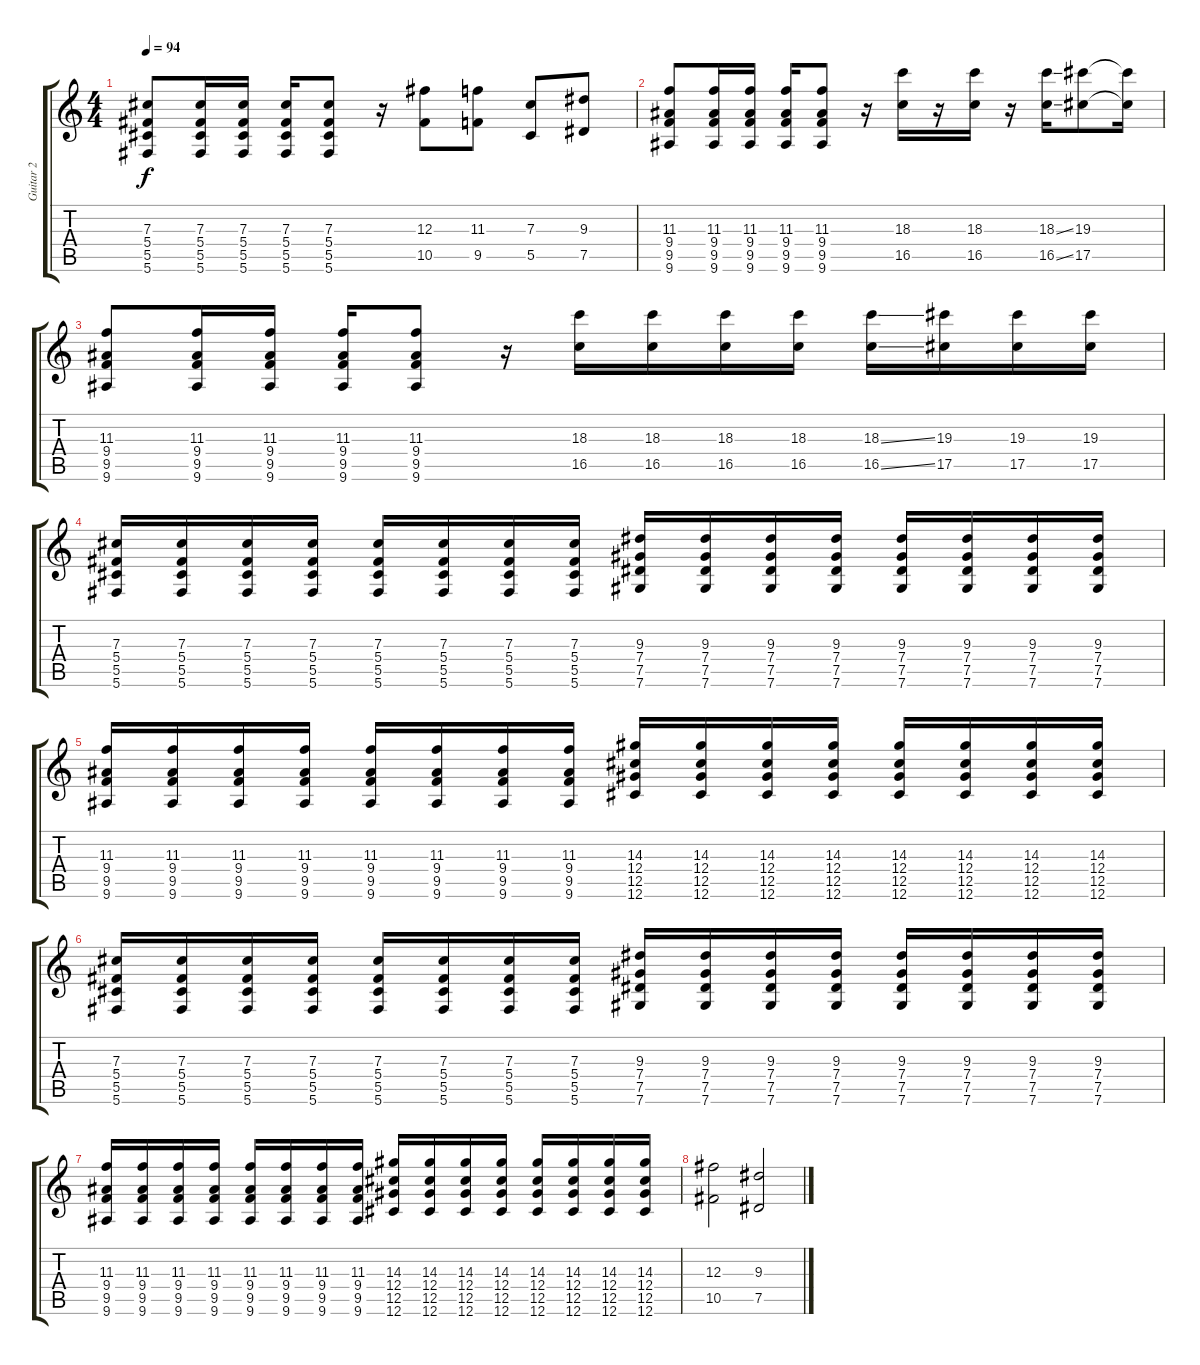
\track ("Guitar 2" "Guitar 2") {instrument distortionguitar}
\staff {score tabs}
\tuning (Eb4 Bb3 Gb3 Db3 Ab2 Db2) {hide}
\ts (4 4)
\tempo 94
\clef g2
\ks c
(7.3 5.4 5.5 5.6).8{dy f} (7.3 5.4 5.5 5.6).16 (7.3 5.4 5.5 5.6).16 (7.3 5.4 5.5 5.6).16 (7.3 5.4 5.5 5.6).8 r.16 (12.3 10.5).8 (11.3 9.5).8 (7.3 5.5).8 (9.3 7.5).8 |
(11.3 9.4 9.5 9.6).8 (11.3 9.4 9.5 9.6).16 (11.3 9.4 9.5 9.6).16 (11.3 9.4 9.5 9.6).16 (11.3 9.4 9.5 9.6).8 r.16 (18.3 16.5).16 r.16 (18.3 16.5).16 r.16 (18.3{ss} 16.5{ss}).16 (19.3 17.5).8 (19.3{t} 17.5{t}).16 |
(11.3 9.4 9.5 9.6).8 (11.3 9.4 9.5 9.6).16 (11.3 9.4 9.5 9.6).16 (11.3 9.4 9.5 9.6).16 (11.3 9.4 9.5 9.6).8 r.16 (18.3 16.5).16 (18.3 16.5).16 (18.3 16.5).16 (18.3 16.5).16 (18.3{ss} 16.5{ss}).16 (19.3 17.5).16 (19.3 17.5).16 (19.3 17.5).16 |
(7.3 5.4 5.5 5.6).16 (7.3 5.4 5.5 5.6).16 (7.3 5.4 5.5 5.6).16 (7.3 5.4 5.5 5.6).16 (7.3 5.4 5.5 5.6).16 (7.3 5.4 5.5 5.6).16 (7.3 5.4 5.5 5.6).16 (7.3 5.4 5.5 5.6).16 (9.3 7.4 7.5 7.6).16 (9.3 7.4 7.5 7.6).16 (9.3 7.4 7.5 7.6).16 (9.3 7.4 7.5 7.6).16 (9.3 7.4 7.5 7.6).16 (9.3 7.4 7.5 7.6).16 (9.3 7.4 7.5 7.6).16 (9.3 7.4 7.5 7.6).16 |
(11.3 9.4 9.5 9.6).16 (11.3 9.4 9.5 9.6).16 (11.3 9.4 9.5 9.6).16 (11.3 9.4 9.5 9.6).16 (11.3 9.4 9.5 9.6).16 (11.3 9.4 9.5 9.6).16 (11.3 9.4 9.5 9.6).16 (11.3 9.4 9.5 9.6).16 (14.3 12.4 12.5 12.6).16 (14.3 12.4 12.5 12.6).16 (14.3 12.4 12.5 12.6).16 (14.3 12.4 12.5 12.6).16 (14.3 12.4 12.5 12.6).16 (14.3 12.4 12.5 12.6).16 (14.3 12.4 12.5 12.6).16 (14.3 12.4 12.5 12.6).16 |
(7.3 5.4 5.5 5.6).16 (7.3 5.4 5.5 5.6).16 (7.3 5.4 5.5 5.6).16 (7.3 5.4 5.5 5.6).16 (7.3 5.4 5.5 5.6).16 (7.3 5.4 5.5 5.6).16 (7.3 5.4 5.5 5.6).16 (7.3 5.4 5.5 5.6).16 (9.3 7.4 7.5 7.6).16 (9.3 7.4 7.5 7.6).16 (9.3 7.4 7.5 7.6).16 (9.3 7.4 7.5 7.6).16 (9.3 7.4 7.5 7.6).16 (9.3 7.4 7.5 7.6).16 (9.3 7.4 7.5 7.6).16 (9.3 7.4 7.5 7.6).16 |
(11.3 9.4 9.5 9.6).16 (11.3 9.4 9.5 9.6).16 (11.3 9.4 9.5 9.6).16 (11.3 9.4 9.5 9.6).16 (11.3 9.4 9.5 9.6).16 (11.3 9.4 9.5 9.6).16 (11.3 9.4 9.5 9.6).16 (11.3 9.4 9.5 9.6).16 (14.3 12.4 12.5 12.6).16 (14.3 12.4 12.5 12.6).16 (14.3 12.4 12.5 12.6).16 (14.3 12.4 12.5 12.6).16 (14.3 12.4 12.5 12.6).16 (14.3 12.4 12.5 12.6).16 (14.3 12.4 12.5 12.6).16 (14.3 12.4 12.5 12.6).16 |
(12.3 10.5).2 (9.3 7.5).2
